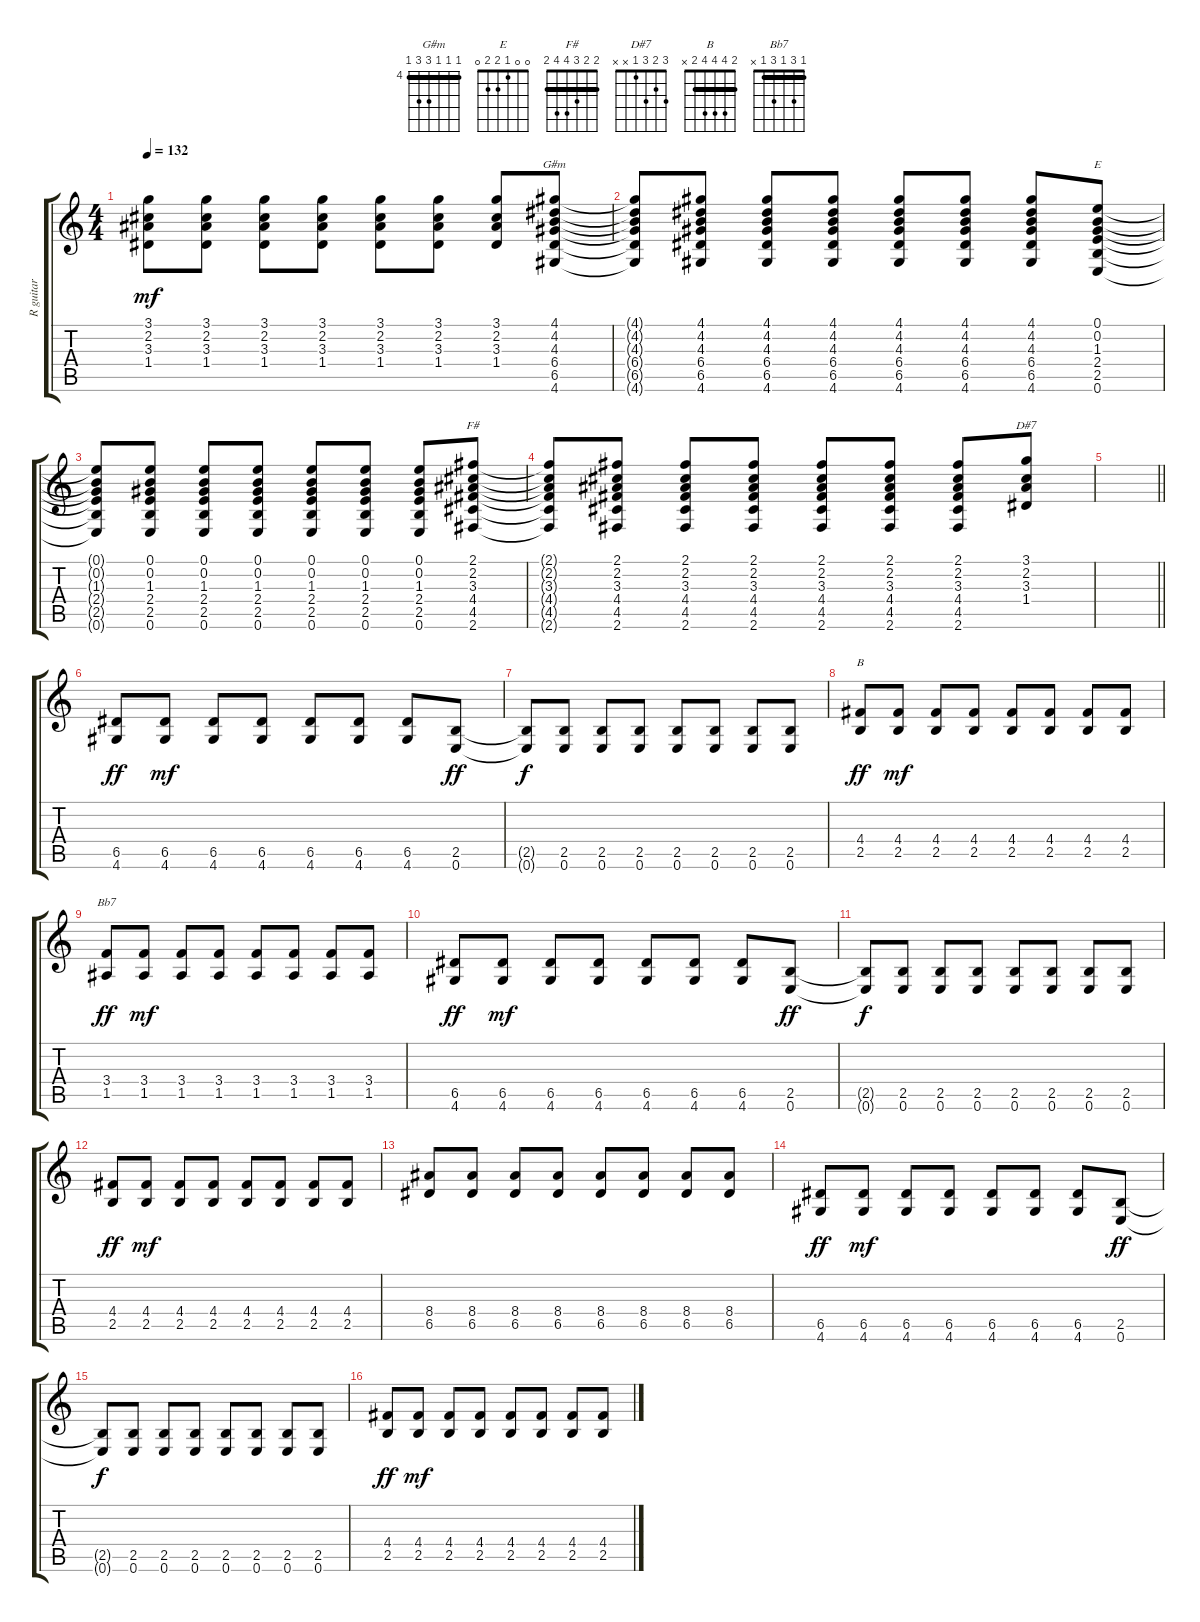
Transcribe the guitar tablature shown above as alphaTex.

\track ("R guitar" "R guitar") {instrument overdrivenguitar}
\staff {score tabs}
\tuning (E4 B3 G3 D3 A2 E2) {hide}
\chord ("G#m" 4 4 4 6 6 4) {firstfret 4 barre 4}
\chord ("E" 0 0 1 2 2 0)
\chord ("F#" 2 2 3 4 4 2) {barre 2}
\chord ("D#7" 3 2 3 1 x x)
\chord ("B" 2 4 4 4 2 x) {barre 2}
\chord ("Bb7" 1 3 1 3 1 x) {barre 1}
\ts (4 4)
\tempo 132
\clef g2
\ks c
(3.1{t} 2.2{t} 3.3{t} 1.4{t}).8{dy mf} (3.1 2.2 3.3 1.4).8 (3.1 2.2 3.3 1.4).8 (3.1 2.2 3.3 1.4).8 (3.1 2.2 3.3 1.4).8 (3.1 2.2 3.3 1.4).8 (3.1 2.2 3.3 1.4).8 (4.1 4.2 4.3 6.4 6.5 4.6).8{ch "G#m"} |
(4.1{t} 4.2{t} 4.3{t} 6.4{t} 6.5{t} 4.6{t}).8 (4.1 4.2 4.3 6.4 6.5 4.6).8 (4.1 4.2 4.3 6.4 6.5 4.6).8 (4.1 4.2 4.3 6.4 6.5 4.6).8 (4.1 4.2 4.3 6.4 6.5 4.6).8 (4.1 4.2 4.3 6.4 6.5 4.6).8 (4.1 4.2 4.3 6.4 6.5 4.6).8 (0.1 0.2 1.3 2.4 2.5 0.6).8{ch "E"} |
(0.1{t} 0.2{t} 1.3{t} 2.4{t} 2.5{t} 0.6{t}).8 (0.1 0.2 1.3 2.4 2.5 0.6).8 (0.1 0.2 1.3 2.4 2.5 0.6).8 (0.1 0.2 1.3 2.4 2.5 0.6).8 (0.1 0.2 1.3 2.4 2.5 0.6).8 (0.1 0.2 1.3 2.4 2.5 0.6).8 (0.1 0.2 1.3 2.4 2.5 0.6).8 (2.1 2.2 3.3 4.4 4.5 2.6).8{ch "F#"} |
(2.1{t} 2.2{t} 3.3{t} 4.4{t} 4.5{t} 2.6{t}).8 (2.1 2.2 3.3 4.4 4.5 2.6).8 (2.1 2.2 3.3 4.4 4.5 2.6).8 (2.1 2.2 3.3 4.4 4.5 2.6).8 (2.1 2.2 3.3 4.4 4.5 2.6).8 (2.1 2.2 3.3 4.4 4.5 2.6).8 (2.1 2.2 3.3 4.4 4.5 2.6).8 (3.1 2.2 3.3 1.4).8{ch "D#7"} |
\barLineRight lightlight
|
(6.5 4.6).8{dy ff} (6.5 4.6).8{dy mf} (6.5 4.6).8 (6.5 4.6).8 (6.5 4.6).8 (6.5 4.6).8 (6.5 4.6).8 (2.5 0.6).8{dy ff} |
(2.5{t} 0.6{t}).8{dy f} (2.5 0.6).8 (2.5 0.6).8 (2.5 0.6).8 (2.5 0.6).8 (2.5 0.6).8 (2.5 0.6).8 (2.5 0.6).8 |
(4.4 2.5).8{ch "B" dy ff} (4.4 2.5).8{dy mf} (4.4 2.5).8 (4.4 2.5).8 (4.4 2.5).8 (4.4 2.5).8 (4.4 2.5).8 (4.4 2.5).8 |
(3.4 1.5).8{ch "Bb7" dy ff} (3.4 1.5).8{dy mf} (3.4 1.5).8 (3.4 1.5).8 (3.4 1.5).8 (3.4 1.5).8 (3.4 1.5).8 (3.4 1.5).8 |
(6.5 4.6).8{dy ff} (6.5 4.6).8{dy mf} (6.5 4.6).8 (6.5 4.6).8 (6.5 4.6).8 (6.5 4.6).8 (6.5 4.6).8 (2.5 0.6).8{dy ff} |
(2.5{t} 0.6{t}).8{dy f} (2.5 0.6).8 (2.5 0.6).8 (2.5 0.6).8 (2.5 0.6).8 (2.5 0.6).8 (2.5 0.6).8 (2.5 0.6).8 |
(4.4 2.5).8{dy ff} (4.4 2.5).8{dy mf} (4.4 2.5).8 (4.4 2.5).8 (4.4 2.5).8 (4.4 2.5).8 (4.4 2.5).8 (4.4 2.5).8 |
(8.4 6.5).8 (8.4 6.5).8 (8.4 6.5).8 (8.4 6.5).8 (8.4 6.5).8 (8.4 6.5).8 (8.4 6.5).8 (8.4 6.5).8 |
(6.5 4.6).8{dy ff} (6.5 4.6).8{dy mf} (6.5 4.6).8 (6.5 4.6).8 (6.5 4.6).8 (6.5 4.6).8 (6.5 4.6).8 (2.5 0.6).8{dy ff} |
(2.5{t} 0.6{t}).8{dy f} (2.5 0.6).8 (2.5 0.6).8 (2.5 0.6).8 (2.5 0.6).8 (2.5 0.6).8 (2.5 0.6).8 (2.5 0.6).8 |
(4.4 2.5).8{dy ff} (4.4 2.5).8{dy mf} (4.4 2.5).8 (4.4 2.5).8 (4.4 2.5).8 (4.4 2.5).8 (4.4 2.5).8 (4.4 2.5).8
